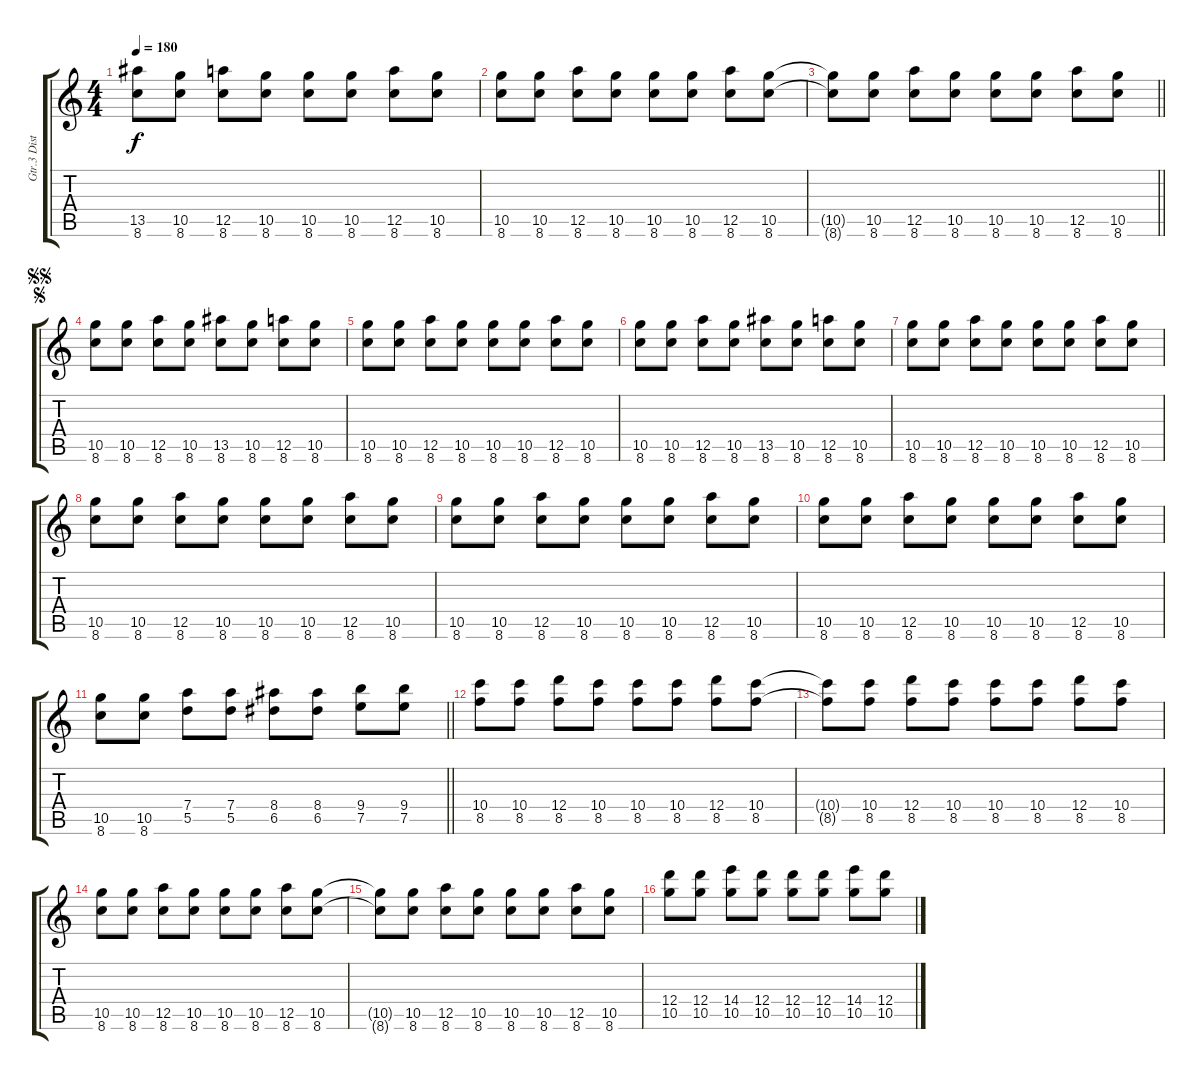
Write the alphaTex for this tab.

\track ("Gtr.3 Distortion Gtr." "Gtr.3 Dist") {instrument distortionguitar}
\staff {score tabs}
\tuning (E4 B3 G3 D4 A3 E3) {hide}
\ts (4 4)
\tempo 180
\clef g2
\ks c
(13.5{t} 8.6{t}).8{dy f} (10.5 8.6).8 (12.5 8.6).8 (10.5 8.6).8 (10.5 8.6).8 (10.5 8.6).8 (12.5 8.6).8 (10.5 8.6).8 |
(10.5 8.6).8 (10.5 8.6).8 (12.5 8.6).8 (10.5 8.6).8 (10.5 8.6).8 (10.5 8.6).8 (12.5 8.6).8 (10.5 8.6).8 |
\barLineRight lightlight
(10.5{t} 8.6{t}).8 (10.5 8.6).8 (12.5 8.6).8 (10.5 8.6).8 (10.5 8.6).8 (10.5 8.6).8 (12.5 8.6).8 (10.5 8.6).8 |
\jump segno
\jump segnosegno
(10.5 8.6).8 (10.5 8.6).8 (12.5 8.6).8 (10.5 8.6).8 (13.5 8.6).8 (10.5 8.6).8 (12.5 8.6).8 (10.5 8.6).8 |
(10.5 8.6).8 (10.5 8.6).8 (12.5 8.6).8 (10.5 8.6).8 (10.5 8.6).8 (10.5 8.6).8 (12.5 8.6).8 (10.5 8.6).8 |
(10.5 8.6).8 (10.5 8.6).8 (12.5 8.6).8 (10.5 8.6).8 (13.5 8.6).8 (10.5 8.6).8 (12.5 8.6).8 (10.5 8.6).8 |
(10.5 8.6).8 (10.5 8.6).8 (12.5 8.6).8 (10.5 8.6).8 (10.5 8.6).8 (10.5 8.6).8 (12.5 8.6).8 (10.5 8.6).8 |
(10.5 8.6).8 (10.5 8.6).8 (12.5 8.6).8 (10.5 8.6).8 (10.5 8.6).8 (10.5 8.6).8 (12.5 8.6).8 (10.5 8.6).8 |
(10.5 8.6).8 (10.5 8.6).8 (12.5 8.6).8 (10.5 8.6).8 (10.5 8.6).8 (10.5 8.6).8 (12.5 8.6).8 (10.5 8.6).8 |
(10.5 8.6).8 (10.5 8.6).8 (12.5 8.6).8 (10.5 8.6).8 (10.5 8.6).8 (10.5 8.6).8 (12.5 8.6).8 (10.5 8.6).8 |
\barLineRight lightlight
(10.5 8.6).8 (10.5 8.6).8 (7.4 5.5).8 (7.4 5.5).8 (8.4 6.5).8 (8.4 6.5).8 (9.4 7.5).8 (9.4 7.5).8 |
(10.4 8.5).8 (10.4 8.5).8 (12.4 8.5).8 (10.4 8.5).8 (10.4 8.5).8 (10.4 8.5).8 (12.4 8.5).8 (10.4 8.5).8 |
(10.4{t} 8.5{t}).8 (10.4 8.5).8 (12.4 8.5).8 (10.4 8.5).8 (10.4 8.5).8 (10.4 8.5).8 (12.4 8.5).8 (10.4 8.5).8 |
(10.5 8.6).8 (10.5 8.6).8 (12.5 8.6).8 (10.5 8.6).8 (10.5 8.6).8 (10.5 8.6).8 (12.5 8.6).8 (10.5 8.6).8 |
(10.5{t} 8.6{t}).8 (10.5 8.6).8 (12.5 8.6).8 (10.5 8.6).8 (10.5 8.6).8 (10.5 8.6).8 (12.5 8.6).8 (10.5 8.6).8 |
(12.4 10.5).8 (12.4 10.5).8 (14.4 10.5).8 (12.4 10.5).8 (12.4 10.5).8 (12.4 10.5).8 (14.4 10.5).8 (12.4 10.5).8
